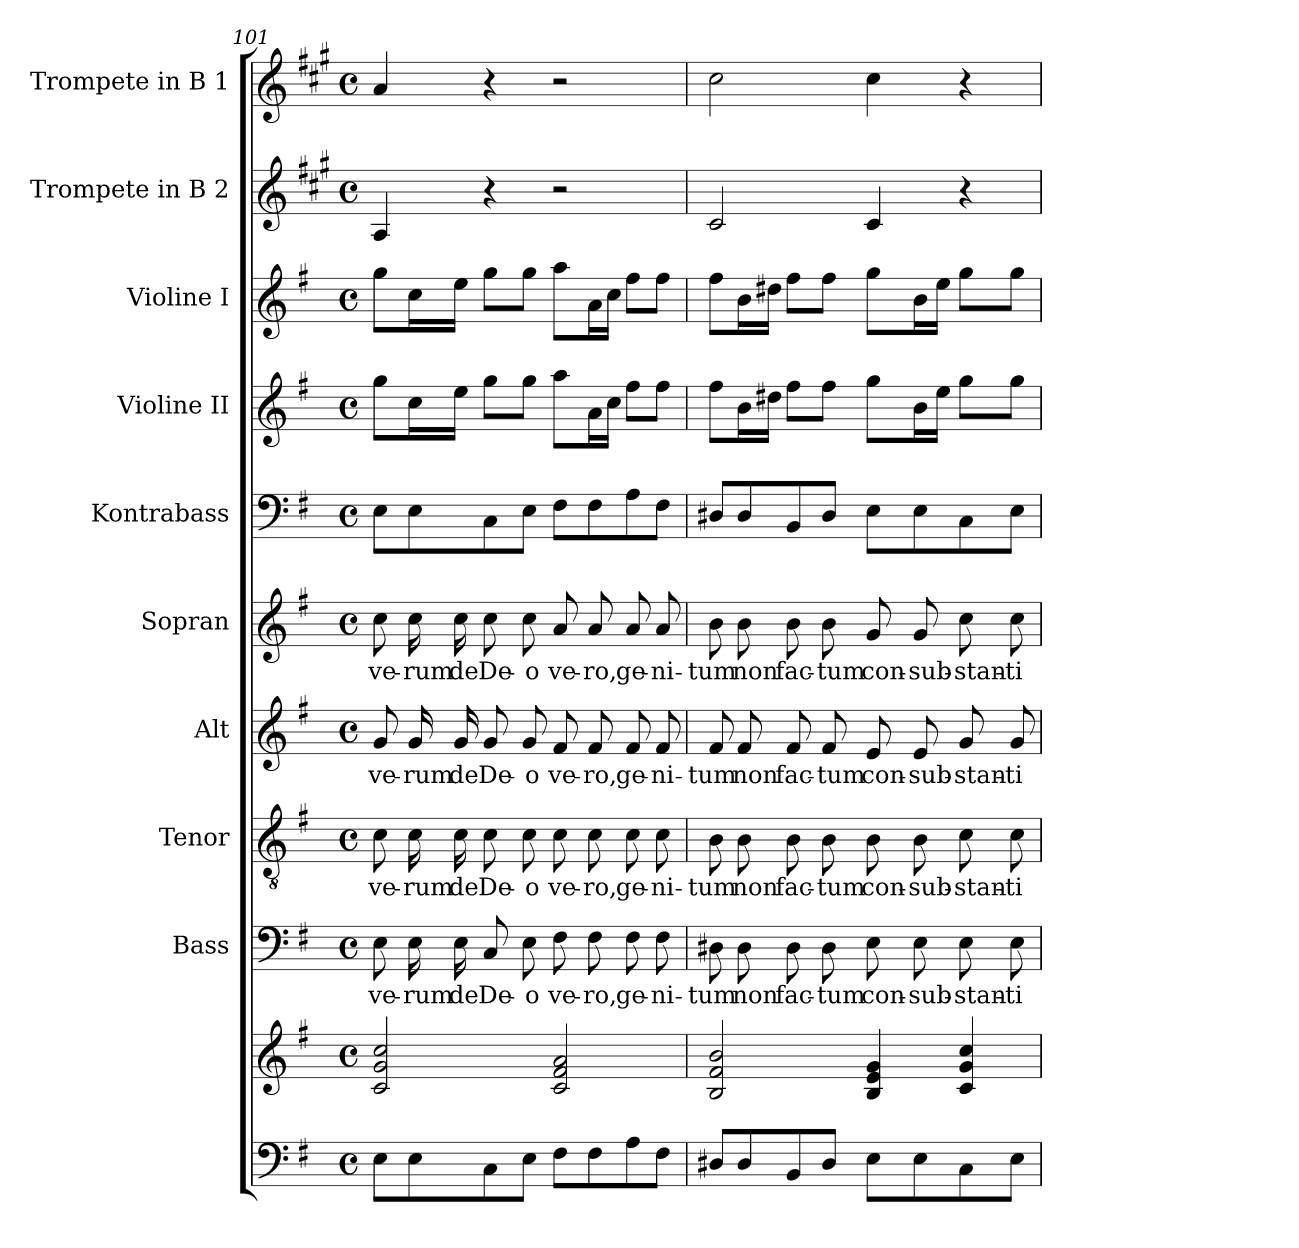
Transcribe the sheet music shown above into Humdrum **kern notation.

**kern	**kern	**kern	**text	**kern	**text	**kern	**text	**kern	**text	**kern	**kern	**kern	**kern	**kern
*part10	*part10	*part9	*part9	*part8	*part8	*part7	*part7	*part6	*part6	*part5	*part4	*part3	*part2	*part1
*staff11	*staff10	*staff9	*staff9	*staff8	*staff8	*staff7	*staff7	*staff6	*staff6	*staff5	*staff4	*staff3	*staff2	*staff1
*	*	*I"Bass	*	*I"Tenor	*	*I"Alt	*	*I"Sopran	*	*I"Kontrabass	*I"Violine II	*I"Violine I	*I"Trompete in B 2	*I"Trompete in B 1
*	*	*I'B.	*	*I'T.	*	*I'A.	*	*I'S.	*	*I'Kb.	*I'Vl. II	*I'Vl. I	*I'Tr. 2	*I'Tr. 1
!!LO:PB:g=z
*clefF4	*clefG2	*clefF4	*	*clefGv2	*	*clefG2	*	*clefG2	*	*clefF4	*clefG2	*clefG2	*clefG2	*clefG2
*	*	*	*	*	*	*	*	*	*	*ITrd7c12	*	*	*ITrd1c2	*ITrd1c2
*k[f#]	*k[f#]	*k[f#]	*	*k[f#]	*	*k[f#]	*	*k[f#]	*	*k[f#]	*k[f#]	*k[f#]	*k[f#]	*k[f#]
*G:	*G:	*G:	*	*G:	*	*G:	*	*G:	*	*G:	*G:	*G:	*G:	*G:
*M4/4	*M4/4	*M4/4	*	*M4/4	*	*M4/4	*	*M4/4	*	*M4/4	*M4/4	*M4/4	*M4/4	*M4/4
*met(c)	*met(c)	*met(c)	*	*met(c)	*	*met(c)	*	*met(c)	*	*met(c)	*met(c)	*met(c)	*met(c)	*met(c)
=101	=101	=101	=101	=101	=101	=101	=101	=101	=101	=101	=101	=101	=101	=101
!	!	!	!LO:LY:b	!	!LO:LY:b	!	!LO:LY:b	!	!LO:LY:b	!	!	!	!	!
8E\L	2c/ 2g/ 2cc/	8E\	ve-	8c\	ve-	8g/	ve-	8cc\	ve-	8EE\L	8gg\L	8gg\L	4G/	4g/
!	!	!	!LO:LY:b	!	!LO:LY:b	!	!LO:LY:b	!	!LO:LY:b	!	!	!	!	!
8E\	.	16E\	-rum	16c\	-rum	16g/	-rum	16cc\	-rum	8EE\	16cc\L	16cc\L	.	.
!	!	!	!LO:LY:b	!	!LO:LY:b	!	!LO:LY:b	!	!LO:LY:b	!	!	!	!	!
.	.	16E\	de	16c\	de	16g/	de	16cc\	de	.	16ee\JJ	16ee\JJ	.	.
!	!	!	!LO:LY:b	!	!LO:LY:b	!	!LO:LY:b	!	!LO:LY:b	!	!	!	!	!
8C\	.	8C/	De-	8c\	De-	8g/	De-	8cc\	De-	8CC\	8gg\L	8gg\L	4r	4r
!	!	!	!LO:LY:b	!	!LO:LY:b	!	!LO:LY:b	!	!LO:LY:b	!	!	!	!	!
8E\J	.	8E\	-o	8c\	-o	8g/	-o	8cc\	-o	8EE\J	8gg\J	8gg\J	.	.
!	!	!	!LO:LY:b	!	!LO:LY:b	!	!LO:LY:b	!	!LO:LY:b	!	!	!	!	!
8F#\L	2c/ 2f#/ 2a/	8F#\	ve-	8c\	ve-	8f#/	ve-	8a/	ve-	8FF#\L	8aa\L	8aa\L	2r	2r
!	!	!	!LO:LY:b	!	!LO:LY:b	!	!LO:LY:b	!	!LO:LY:b	!	!	!	!	!
8F#\	.	8F#\	-ro,	8c\	-ro,	8f#/	-ro,	8a/	-ro,	8FF#\	16a\L	16a\L	.	.
.	.	.	.	.	.	.	.	.	.	.	16cc\JJ	16cc\JJ	.	.
!	!	!	!LO:LY:b	!	!LO:LY:b	!	!LO:LY:b	!	!LO:LY:b	!	!	!	!	!
8A\	.	8F#\	ge-	8c\	ge-	8f#/	ge-	8a/	ge-	8AA\	8ff#\L	8ff#\L	.	.
!	!	!	!LO:LY:b	!	!LO:LY:b	!	!LO:LY:b	!	!LO:LY:b	!	!	!	!	!
8F#\J	.	8F#\	-ni-	8c\	-ni-	8f#/	-ni-	8a/	-ni-	8FF#\J	8ff#\J	8ff#\J	.	.
=102	=102	=102	=102	=102	=102	=102	=102	=102	=102	=102	=102	=102	=102	=102
!	!	!	!LO:LY:b	!	!LO:LY:b	!	!LO:LY:b	!	!LO:LY:b	!	!	!	!	!
8D#X/L	2B/ 2f#/ 2b/	8D#X\	-tum	8B\	-tum	8f#/	-tum	8b\	-tum	8DD#X/L	8ff#\L	8ff#\L	2B/	2b\
!	!	!	!LO:LY:b	!	!LO:LY:b	!	!LO:LY:b	!	!LO:LY:b	!	!	!	!	!
8D#/	.	8D#\	non	8B\	non	8f#/	non	8b\	non	8DD#/	16b\L	16b\L	.	.
.	.	.	.	.	.	.	.	.	.	.	16dd#X\JJ	16dd#X\JJ	.	.
!	!	!	!LO:LY:b	!	!LO:LY:b	!	!LO:LY:b	!	!LO:LY:b	!	!	!	!	!
8BB/	.	8D#\	fac-	8B\	fac-	8f#/	fac-	8b\	fac-	8BBB/	8ff#\L	8ff#\L	.	.
!	!	!	!LO:LY:b	!	!LO:LY:b	!	!LO:LY:b	!	!LO:LY:b	!	!	!	!	!
8D#/J	.	8D#\	-tum	8B\	-tum	8f#/	-tum	8b\	-tum	8DD#/J	8ff#\J	8ff#\J	.	.
!	!	!	!LO:LY:b	!	!LO:LY:b	!	!LO:LY:b	!	!LO:LY:b	!	!	!	!	!
8E\L	4B/ 4e/ 4g/	8E\	con-	8B\	con-	8e/	con-	8g/	con-	8EE\L	8gg\L	8gg\L	4B/	4b\
!	!	!	!LO:LY:b	!	!LO:LY:b	!	!LO:LY:b	!	!LO:LY:b	!	!	!	!	!
8E\	.	8E\	-sub-	8B\	-sub-	8e/	-sub-	8g/	-sub-	8EE\	16b\L	16b\L	.	.
.	.	.	.	.	.	.	.	.	.	.	16ee\JJ	16ee\JJ	.	.
!	!	!	!LO:LY:b	!	!LO:LY:b	!	!LO:LY:b	!	!LO:LY:b	!	!	!	!	!
8C\	4c/ 4g/ 4cc/	8E\	-stan-	8c\	-stan-	8g/	-stan-	8cc\	-stan-	8CC\	8gg\L	8gg\L	4r	4r
!	!	!	!LO:LY:b	!	!LO:LY:b	!	!LO:LY:b	!	!LO:LY:b	!	!	!	!	!
8E\J	.	8E\	-ti-	8c\	-ti-	8g/	-ti-	8cc\	-ti-	8EE\J	8gg\J	8gg\J	.	.
=	=	=	=	=	=	=	=	=	=	=	=	=	=	=
*-	*-	*-	*-	*-	*-	*-	*-	*-	*-	*-	*-	*-	*-	*-
